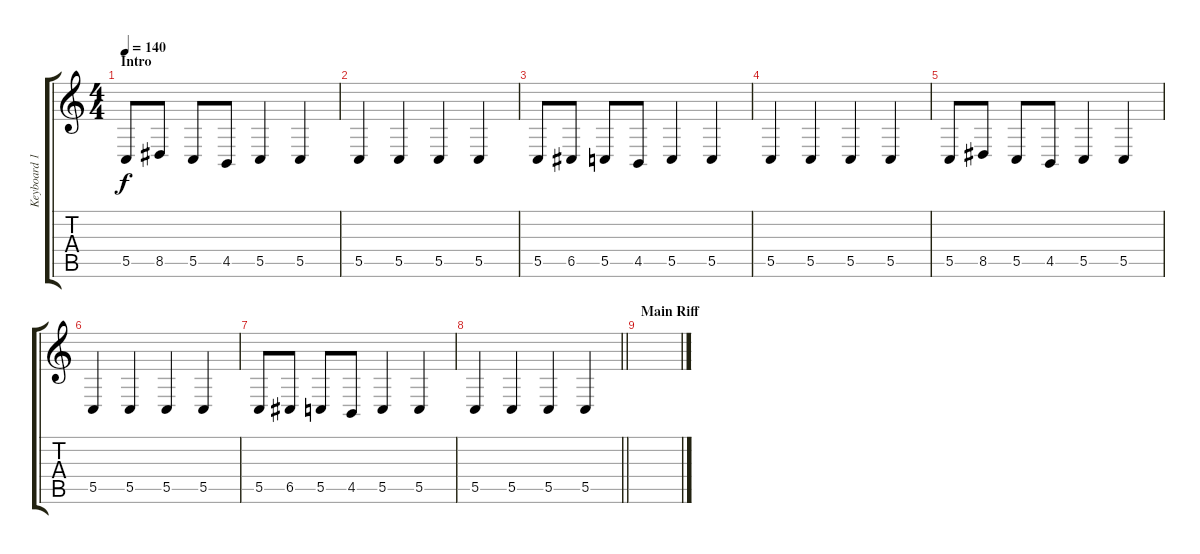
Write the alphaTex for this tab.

\track ("Keyboard 1 FX" "Keyboard 1") {instrument harpsichord}
\staff {score tabs}
\tuning (D4 A3 F3 C3 G2 C2) {hide}
\ts (4 4)
\section ("" "Intro")
\tempo 140
\clef g2
\ks c
5.5.8{dy f instrument harpsichord} 8.5.8 5.5.8 4.5.8 5.5.4 5.5.4 |
5.5.4 5.5.4 5.5.4 5.5.4 |
5.5.8 6.5.8 5.5.8 4.5.8 5.5.4 5.5.4 |
5.5.4 5.5.4 5.5.4 5.5.4 |
5.5.8 8.5.8 5.5.8 4.5.8 5.5.4 5.5.4 |
5.5.4 5.5.4 5.5.4 5.5.4 |
5.5.8 6.5.8 5.5.8 4.5.8 5.5.4 5.5.4 |
\barLineRight lightlight
5.5.4 5.5.4 5.5.4 5.5.4 |
\section ("" "Main Riff")
